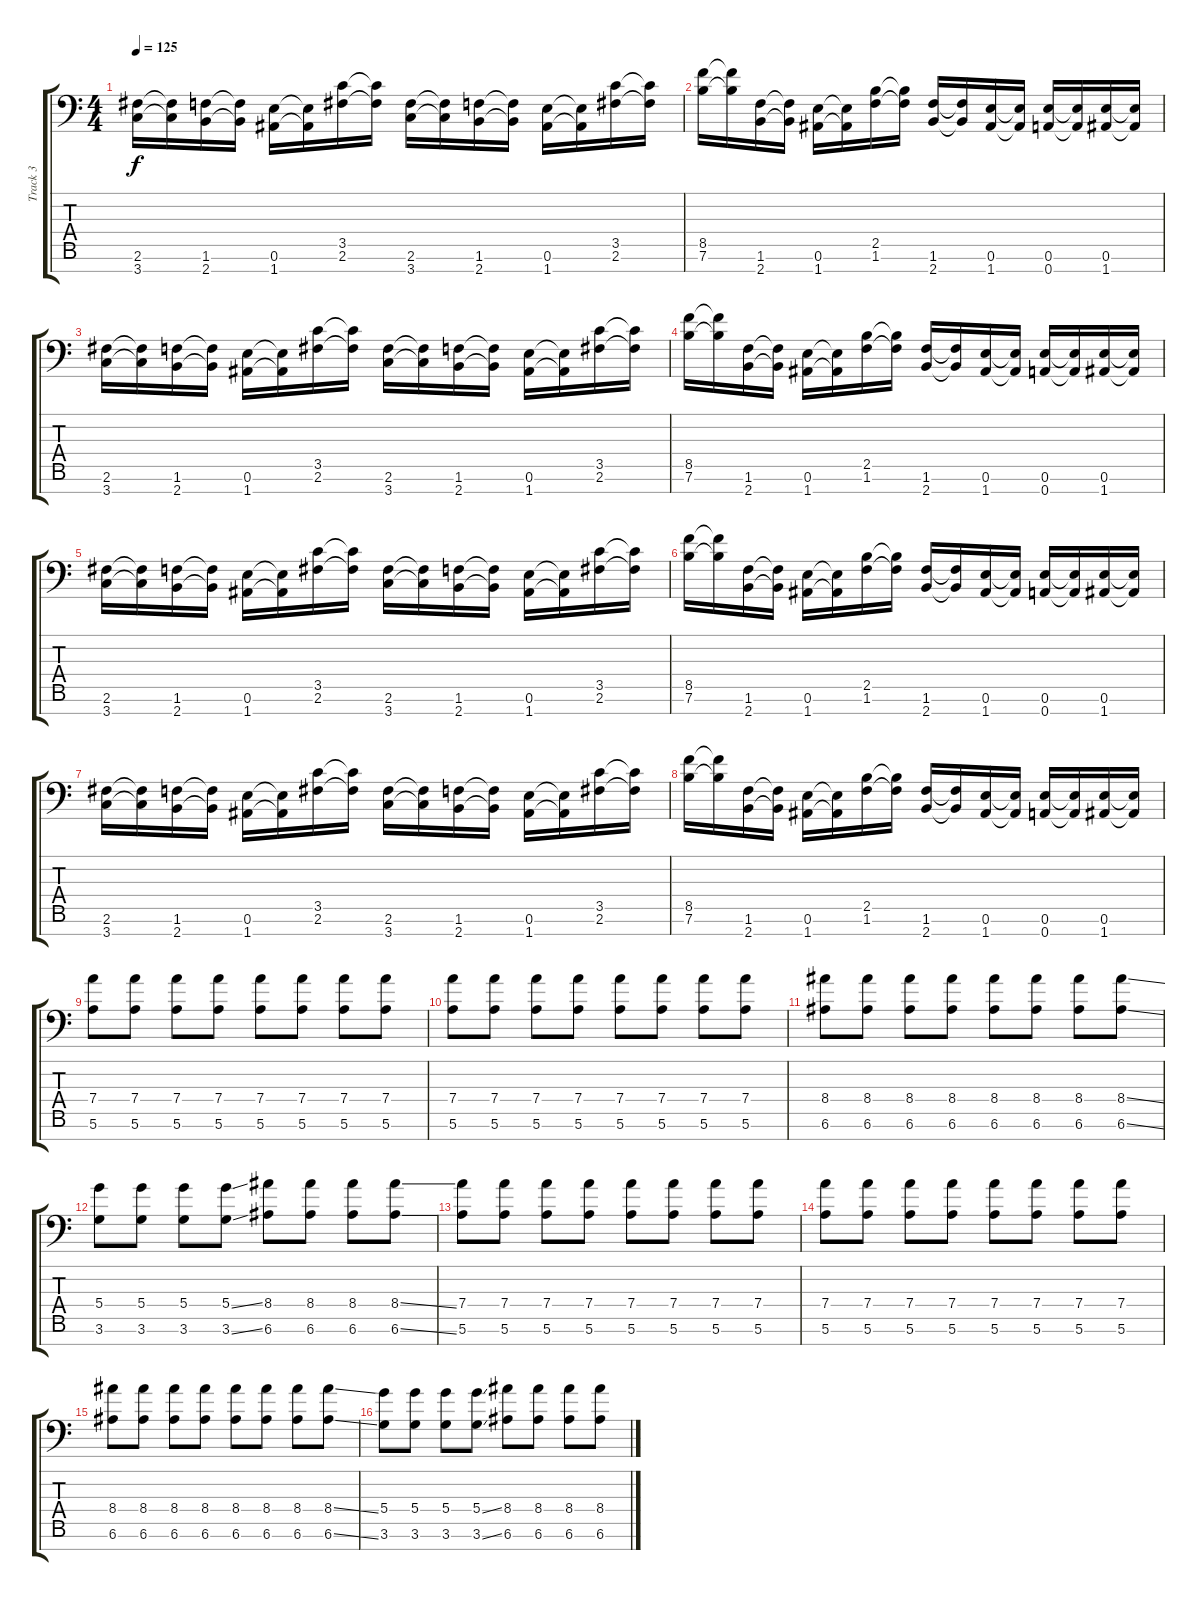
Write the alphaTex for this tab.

\track ("Track 3" "Track 3") {instrument distortionguitar}
\staff {score tabs}
\tuning (E4 B3 G3 D3 A2 E2 A1) {hide}
\ts (4 4)
\tempo 125
\clef f4
\ks c
(2.6 3.7).16{dy f} (2.6{t} 3.7{t}).16 (1.6 2.7).16 (1.6{t} 2.7{t}).16 (0.6 1.7).16 (0.6{t} 1.7{t}).16 (3.5 2.6).16 (3.5{t} 2.6{t}).16 (2.6 3.7).16 (2.6{t} 3.7{t}).16 (1.6 2.7).16 (1.6{t} 2.7{t}).16 (0.6 1.7).16 (0.6{t} 1.7{t}).16 (3.5 2.6).16 (3.5{t} 2.6{t}).16 |
(8.5 7.6).16 (8.5{t} 7.6{t}).16 (1.6 2.7).16 (1.6{t} 2.7{t}).16 (0.6 1.7).16 (0.6{t} 1.7{t}).16 (2.5 1.6).16 (2.5{t} 1.6{t}).16 (1.6 2.7).16 (1.6{t} 2.7{t}).16 (0.6 1.7).16 (0.6{t} 1.7{t}).16 (0.6 0.7).16 (0.6{t} 0.7{t}).16 (0.6 1.7).16 (0.6{t} 1.7{t}).16 |
(2.6 3.7).16 (2.6{t} 3.7{t}).16 (1.6 2.7).16 (1.6{t} 2.7{t}).16 (0.6 1.7).16 (0.6{t} 1.7{t}).16 (3.5 2.6).16 (3.5{t} 2.6{t}).16 (2.6 3.7).16 (2.6{t} 3.7{t}).16 (1.6 2.7).16 (1.6{t} 2.7{t}).16 (0.6 1.7).16 (0.6{t} 1.7{t}).16 (3.5 2.6).16 (3.5{t} 2.6{t}).16 |
(8.5 7.6).16 (8.5{t} 7.6{t}).16 (1.6 2.7).16 (1.6{t} 2.7{t}).16 (0.6 1.7).16 (0.6{t} 1.7{t}).16 (2.5 1.6).16 (2.5{t} 1.6{t}).16 (1.6 2.7).16 (1.6{t} 2.7{t}).16 (0.6 1.7).16 (0.6{t} 1.7{t}).16 (0.6 0.7).16 (0.6{t} 0.7{t}).16 (0.6 1.7).16 (0.6{t} 1.7{t}).16 |
(2.6 3.7).16 (2.6{t} 3.7{t}).16 (1.6 2.7).16 (1.6{t} 2.7{t}).16 (0.6 1.7).16 (0.6{t} 1.7{t}).16 (3.5 2.6).16 (3.5{t} 2.6{t}).16 (2.6 3.7).16 (2.6{t} 3.7{t}).16 (1.6 2.7).16 (1.6{t} 2.7{t}).16 (0.6 1.7).16 (0.6{t} 1.7{t}).16 (3.5 2.6).16 (3.5{t} 2.6{t}).16 |
(8.5 7.6).16 (8.5{t} 7.6{t}).16 (1.6 2.7).16 (1.6{t} 2.7{t}).16 (0.6 1.7).16 (0.6{t} 1.7{t}).16 (2.5 1.6).16 (2.5{t} 1.6{t}).16 (1.6 2.7).16 (1.6{t} 2.7{t}).16 (0.6 1.7).16 (0.6{t} 1.7{t}).16 (0.6 0.7).16 (0.6{t} 0.7{t}).16 (0.6 1.7).16 (0.6{t} 1.7{t}).16 |
(2.6 3.7).16 (2.6{t} 3.7{t}).16 (1.6 2.7).16 (1.6{t} 2.7{t}).16 (0.6 1.7).16 (0.6{t} 1.7{t}).16 (3.5 2.6).16 (3.5{t} 2.6{t}).16 (2.6 3.7).16 (2.6{t} 3.7{t}).16 (1.6 2.7).16 (1.6{t} 2.7{t}).16 (0.6 1.7).16 (0.6{t} 1.7{t}).16 (3.5 2.6).16 (3.5{t} 2.6{t}).16 |
(8.5 7.6).16 (8.5{t} 7.6{t}).16 (1.6 2.7).16 (1.6{t} 2.7{t}).16 (0.6 1.7).16 (0.6{t} 1.7{t}).16 (2.5 1.6).16 (2.5{t} 1.6{t}).16 (1.6 2.7).16 (1.6{t} 2.7{t}).16 (0.6 1.7).16 (0.6{t} 1.7{t}).16 (0.6 0.7).16 (0.6{t} 0.7{t}).16 (0.6 1.7).16 (0.6{t} 1.7{t}).16 |
(7.4 5.6).8 (7.4 5.6).8 (7.4 5.6).8 (7.4 5.6).8 (7.4 5.6).8 (7.4 5.6).8 (7.4 5.6).8 (7.4 5.6).8 |
(7.4 5.6).8 (7.4 5.6).8 (7.4 5.6).8 (7.4 5.6).8 (7.4 5.6).8 (7.4 5.6).8 (7.4 5.6).8 (7.4 5.6).8 |
(8.4 6.6).8 (8.4 6.6).8 (8.4 6.6).8 (8.4 6.6).8 (8.4 6.6).8 (8.4 6.6).8 (8.4 6.6).8 (8.4{ss} 6.6{ss}).8 |
(5.4 3.6).8 (5.4 3.6).8 (5.4 3.6).8 (5.4{ss} 3.6{ss}).8 (8.4 6.6).8 (8.4 6.6).8 (8.4 6.6).8 (8.4{ss} 6.6{ss}).8 |
(7.4 5.6).8 (7.4 5.6).8 (7.4 5.6).8 (7.4 5.6).8 (7.4 5.6).8 (7.4 5.6).8 (7.4 5.6).8 (7.4 5.6).8 |
(7.4 5.6).8 (7.4 5.6).8 (7.4 5.6).8 (7.4 5.6).8 (7.4 5.6).8 (7.4 5.6).8 (7.4 5.6).8 (7.4 5.6).8 |
(8.4 6.6).8 (8.4 6.6).8 (8.4 6.6).8 (8.4 6.6).8 (8.4 6.6).8 (8.4 6.6).8 (8.4 6.6).8 (8.4{ss} 6.6{ss}).8 |
(5.4 3.6).8 (5.4 3.6).8 (5.4 3.6).8 (5.4{ss} 3.6{ss}).8 (8.4 6.6).8 (8.4 6.6).8 (8.4 6.6).8 (8.4 6.6{ss}).8
